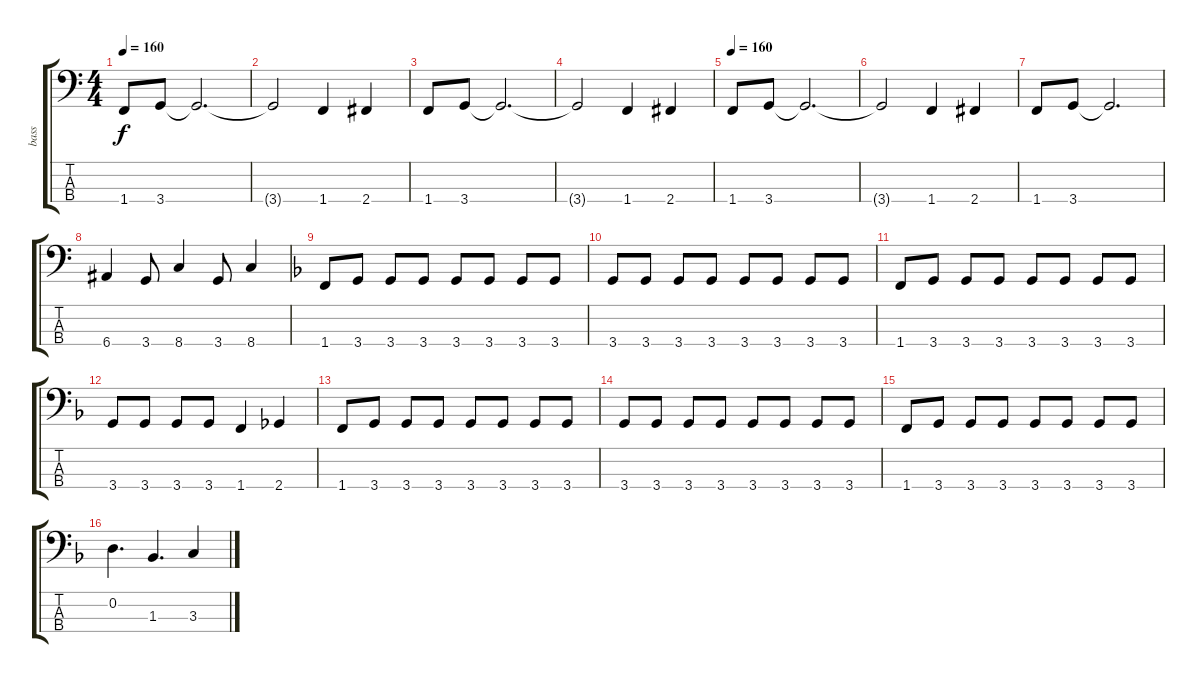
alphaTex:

\track ("bass" "bass") {instrument electricbassfinger}
\staff {score tabs}
\tuning (G2 D2 A1 E1) {hide}
\ts (4 4)
\tempo 160
\clef f4
\ks c
1.4.8{dy f} 3.4.8 3.4{t}.2{d} |
3.4{t}.2 1.4.4 2.4.4 |
1.4.8 3.4.8 3.4{t}.2{d} |
3.4{t}.2 1.4.4 2.4.4 |
\tempo 160
1.4.8 3.4.8 3.4{t}.2{d} |
3.4{t}.2 1.4.4 2.4.4 |
1.4.8 3.4.8 3.4{t}.2{d} |
6.4.4 3.4.8 8.4.4 3.4.8 8.4.4 |
\ks f
1.4.8 3.4.8 3.4.8 3.4.8 3.4.8 3.4.8 3.4.8 3.4.8 |
3.4.8 3.4.8 3.4.8 3.4.8 3.4.8 3.4.8 3.4.8 3.4.8 |
1.4.8 3.4.8 3.4.8 3.4.8 3.4.8 3.4.8 3.4.8 3.4.8 |
3.4.8 3.4.8 3.4.8 3.4.8 1.4.4 2.4.4 |
1.4.8 3.4.8 3.4.8 3.4.8 3.4.8 3.4.8 3.4.8 3.4.8 |
3.4.8 3.4.8 3.4.8 3.4.8 3.4.8 3.4.8 3.4.8 3.4.8 |
1.4.8 3.4.8 3.4.8 3.4.8 3.4.8 3.4.8 3.4.8 3.4.8 |
0.2.4{d} 1.3.4{d} 3.3.4
